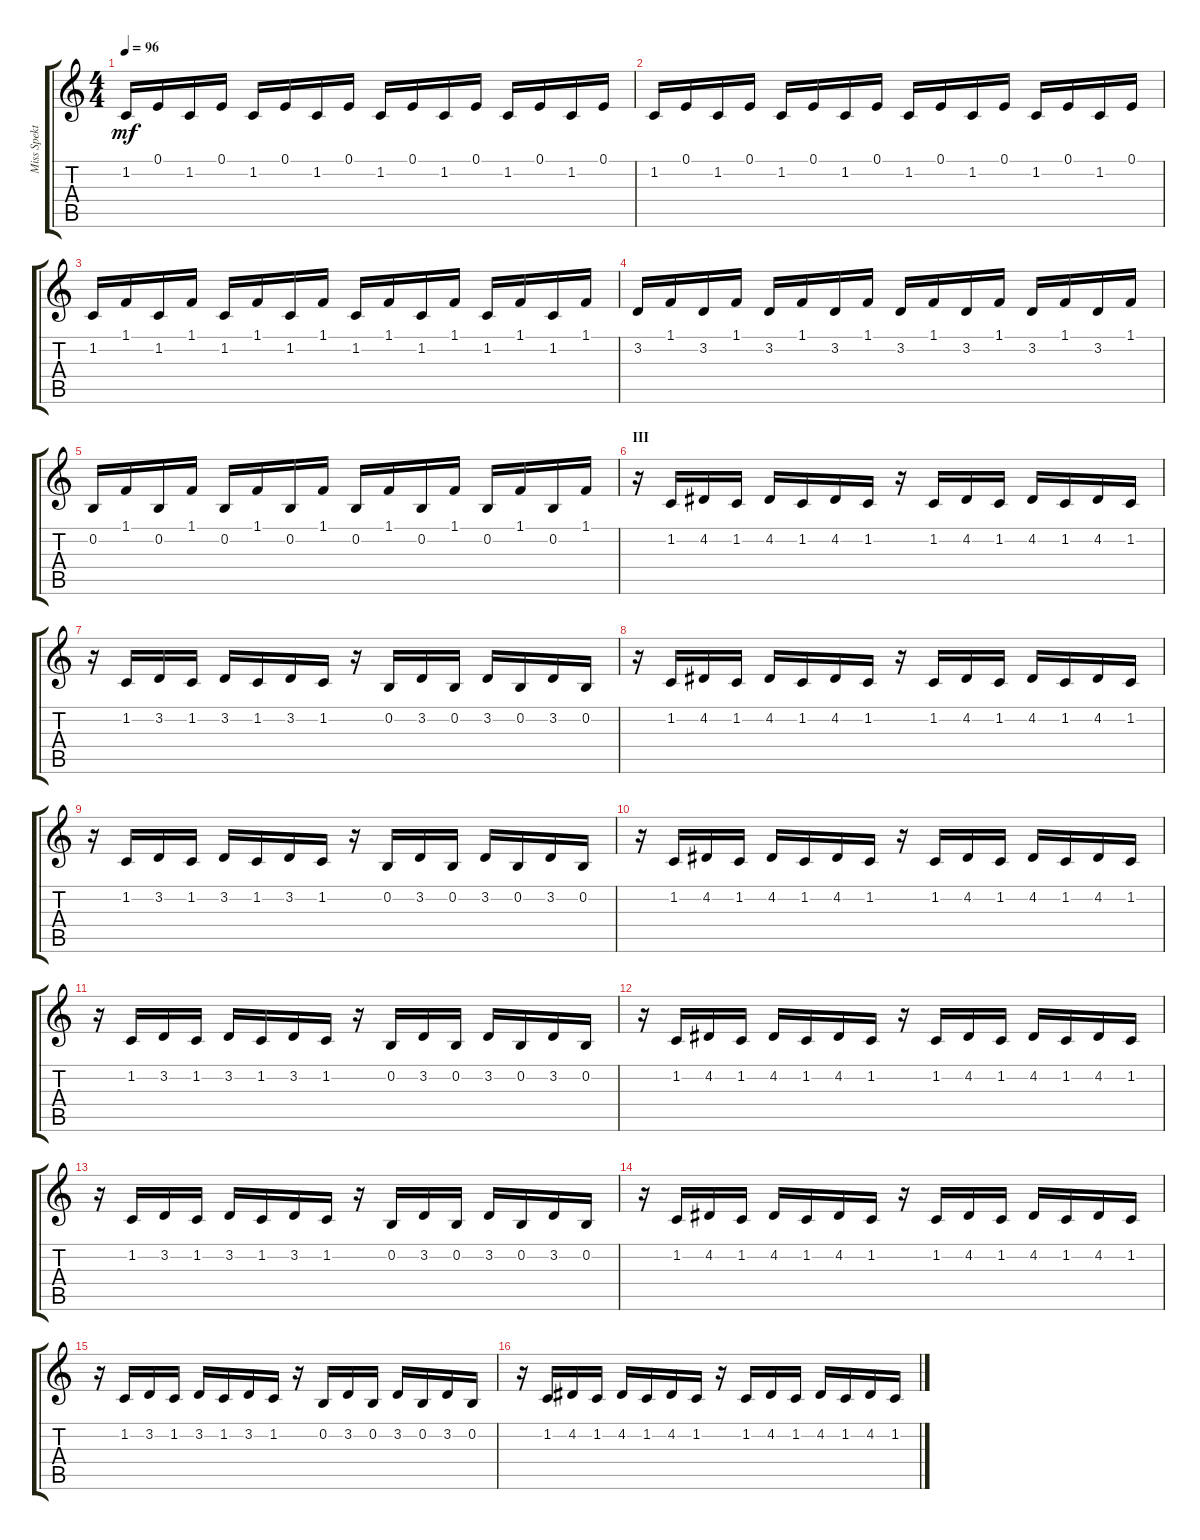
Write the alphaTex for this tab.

\track ("Miss Spektor's Right" "Miss Spekt") {instrument acousticgrandpiano}
\staff {score tabs}
\tuning (E4 B3 G3 D3 A2 E2) {hide}
\ts (4 4)
\tempo 96
\clef g2
\ks c
1.2.16{dy mf} 0.1.16 1.2.16 0.1.16 1.2.16 0.1.16 1.2.16 0.1.16 1.2.16 0.1.16 1.2.16 0.1.16 1.2.16 0.1.16 1.2.16 0.1.16 |
1.2.16 0.1.16 1.2.16 0.1.16 1.2.16 0.1.16 1.2.16 0.1.16 1.2.16 0.1.16 1.2.16 0.1.16 1.2.16 0.1.16 1.2.16 0.1.16 |
1.2.16 1.1.16 1.2.16 1.1.16 1.2.16 1.1.16 1.2.16 1.1.16 1.2.16 1.1.16 1.2.16 1.1.16 1.2.16 1.1.16 1.2.16 1.1.16 |
3.2.16 1.1.16 3.2.16 1.1.16 3.2.16 1.1.16 3.2.16 1.1.16 3.2.16 1.1.16 3.2.16 1.1.16 3.2.16 1.1.16 3.2.16 1.1.16 |
0.2.16 1.1.16 0.2.16 1.1.16 0.2.16 1.1.16 0.2.16 1.1.16 0.2.16 1.1.16 0.2.16 1.1.16 0.2.16 1.1.16 0.2.16 1.1.16 |
\section ("" "III")
r.16 1.2.16 4.2.16 1.2.16 4.2.16 1.2.16 4.2.16 1.2.16 r.16 1.2.16 4.2.16 1.2.16 4.2.16 1.2.16 4.2.16 1.2.16 |
r.16 1.2.16 3.2.16 1.2.16 3.2.16 1.2.16 3.2.16 1.2.16 r.16 0.2.16 3.2.16 0.2.16 3.2.16 0.2.16 3.2.16 0.2.16 |
r.16 1.2.16 4.2.16 1.2.16 4.2.16 1.2.16 4.2.16 1.2.16 r.16 1.2.16 4.2.16 1.2.16 4.2.16 1.2.16 4.2.16 1.2.16 |
r.16 1.2.16 3.2.16 1.2.16 3.2.16 1.2.16 3.2.16 1.2.16 r.16 0.2.16 3.2.16 0.2.16 3.2.16 0.2.16 3.2.16 0.2.16 |
r.16 1.2.16 4.2.16 1.2.16 4.2.16 1.2.16 4.2.16 1.2.16 r.16 1.2.16 4.2.16 1.2.16 4.2.16 1.2.16 4.2.16 1.2.16 |
r.16 1.2.16 3.2.16 1.2.16 3.2.16 1.2.16 3.2.16 1.2.16 r.16 0.2.16 3.2.16 0.2.16 3.2.16 0.2.16 3.2.16 0.2.16 |
r.16 1.2.16 4.2.16 1.2.16 4.2.16 1.2.16 4.2.16 1.2.16 r.16 1.2.16 4.2.16 1.2.16 4.2.16 1.2.16 4.2.16 1.2.16 |
r.16 1.2.16 3.2.16 1.2.16 3.2.16 1.2.16 3.2.16 1.2.16 r.16 0.2.16 3.2.16 0.2.16 3.2.16 0.2.16 3.2.16 0.2.16 |
r.16 1.2.16 4.2.16 1.2.16 4.2.16 1.2.16 4.2.16 1.2.16 r.16 1.2.16 4.2.16 1.2.16 4.2.16 1.2.16 4.2.16 1.2.16 |
r.16 1.2.16 3.2.16 1.2.16 3.2.16 1.2.16 3.2.16 1.2.16 r.16 0.2.16 3.2.16 0.2.16 3.2.16 0.2.16 3.2.16 0.2.16 |
r.16 1.2.16 4.2.16 1.2.16 4.2.16 1.2.16 4.2.16 1.2.16 r.16 1.2.16 4.2.16 1.2.16 4.2.16 1.2.16 4.2.16 1.2.16
